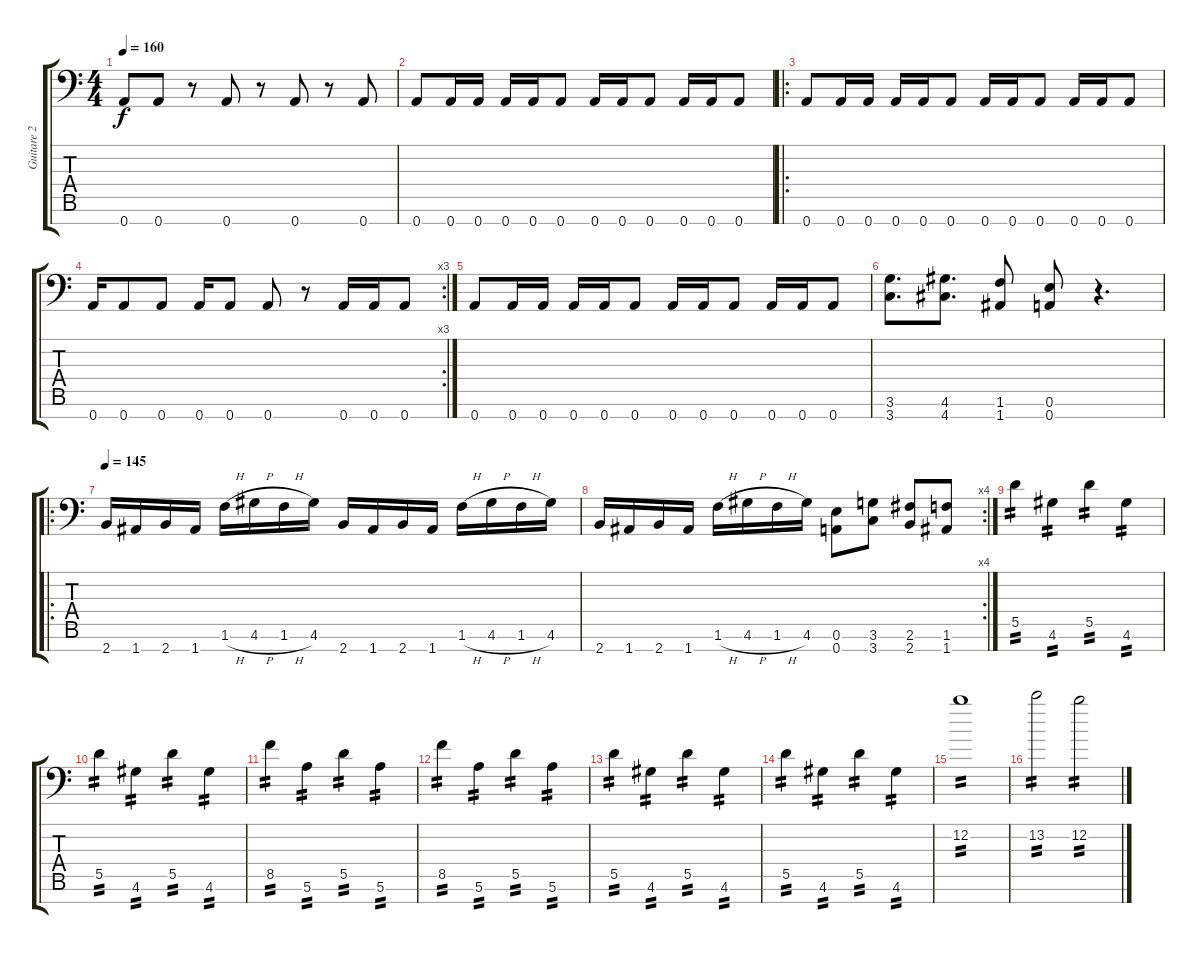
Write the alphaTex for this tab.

\track ("Guitare 2" "Guitare 2") {instrument distortionguitar}
\staff {score tabs}
\tuning (E4 B3 G3 D3 A2 E2 A1) {hide}
\ts (4 4)
\tempo 160
\clef f4
\ks c
0.7.8{dy f} 0.7.8 r.8 0.7.8 r.8 0.7.8 r.8 0.7.8 |
0.7.8 0.7.16 0.7.16 0.7.16 0.7.16 0.7.8 0.7.16 0.7.16 0.7.8 0.7.16 0.7.16 0.7.8 |
\ro
0.7.8 0.7.16 0.7.16 0.7.16 0.7.16 0.7.8 0.7.16 0.7.16 0.7.8 0.7.16 0.7.16 0.7.8 |
\rc 3
0.7.16 0.7.8 0.7.8 0.7.16 0.7.8 0.7.8 r.8 0.7.16 0.7.16 0.7.8 |
0.7.8 0.7.16 0.7.16 0.7.16 0.7.16 0.7.8 0.7.16 0.7.16 0.7.8 0.7.16 0.7.16 0.7.8 |
(3.6 3.7).8{d} (4.6 4.7).8{d} (1.6 1.7).8 (0.6 0.7).8 r.4{d} |
\ro
\tempo 145
2.7.16 1.7.16 2.7.16 1.7.16 1.6{h}.16 4.6{h}.16 1.6{h}.16 4.6.16 2.7.16 1.7.16 2.7.16 1.7.16 1.6{h}.16 4.6{h}.16 1.6{h}.16 4.6.16 |
\rc 4
2.7.16 1.7.16 2.7.16 1.7.16 1.6{h}.16 4.6{h}.16 1.6{h}.16 4.6.16 (0.6 0.7).8 (3.6 3.7).8 (2.6 2.7).8 (1.6 1.7).8 |
5.5.4{tp 2} 4.6.4{tp 2} 5.5.4{tp 2} 4.6.4{tp 2} |
5.5.4{tp 2} 4.6.4{tp 2} 5.5.4{tp 2} 4.6.4{tp 2} |
8.5.4{tp 2} 5.6.4{tp 2} 5.5.4{tp 2} 5.6.4{tp 2} |
8.5.4{tp 2} 5.6.4{tp 2} 5.5.4{tp 2} 5.6.4{tp 2} |
5.5.4{tp 2} 4.6.4{tp 2} 5.5.4{tp 2} 4.6.4{tp 2} |
5.5.4{tp 2} 4.6.4{tp 2} 5.5.4{tp 2} 4.6.4{tp 2} |
12.2.1{tp 2} |
13.2.2{tp 2} 12.2.2{tp 2}
